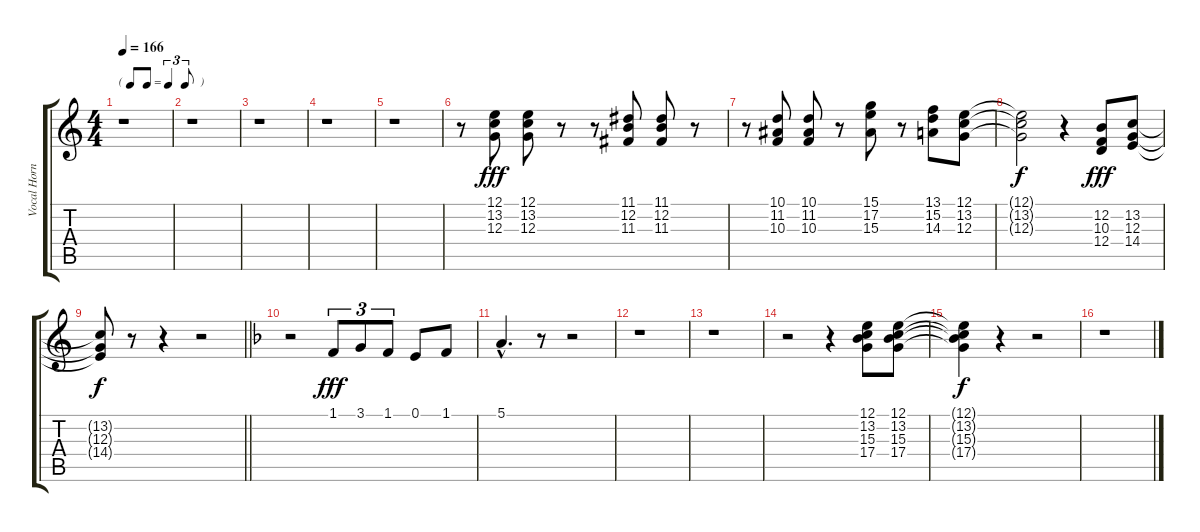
\track ("Vocal Horns" "Vocal Horn") {instrument voiceoohs}
\staff {score tabs}
\tuning (E4 B3 G3 D3 A2 E2) {hide}
\ts (4 4)
\tf triplet8th
\tempo 166
\clef g2
\ks c
r.1{dy f} |
r.1 |
r.1 |
r.1 |
r.1 |
r.8 (12.1 13.2 12.3).8{dy fff} (12.1 13.2 12.3).8 r.8 r.8 (11.1 12.2 11.3).8 (11.1 12.2 11.3).8 r.8 |
r.8 (10.1 11.2 10.3).8 (10.1 11.2 10.3).8 r.8 (15.1 17.2 15.3).8 r.8 (13.1 15.2 14.3).8 (12.1 13.2 12.3).8 |
(12.1{t} 13.2{t} 12.3{t}).2{dy f} r.4 (12.2 10.3 12.4).8{dy fff} (13.2 12.3 14.4).8 |
\barLineRight lightlight
(13.2{t} 12.3{t} 14.4{t}).8{dy f} r.8 r.4 r.2 |
\ks f
r.2 1.1.8{tu (3 2) dy fff} 3.1.8{tu (3 2)} 1.1.8{tu (3 2)} 0.1.8 1.1.8 |
5.1{hac}.4{d} r.8 r.2 |
r.1 |
r.1 |
r.2 r.4 (12.1 13.2 15.3 17.4).8 (12.1 13.2 15.3 17.4).8 |
(12.1{t} 13.2{t} 15.3{t} 17.4{t}).4{dy f} r.4 r.2 |
r.1
